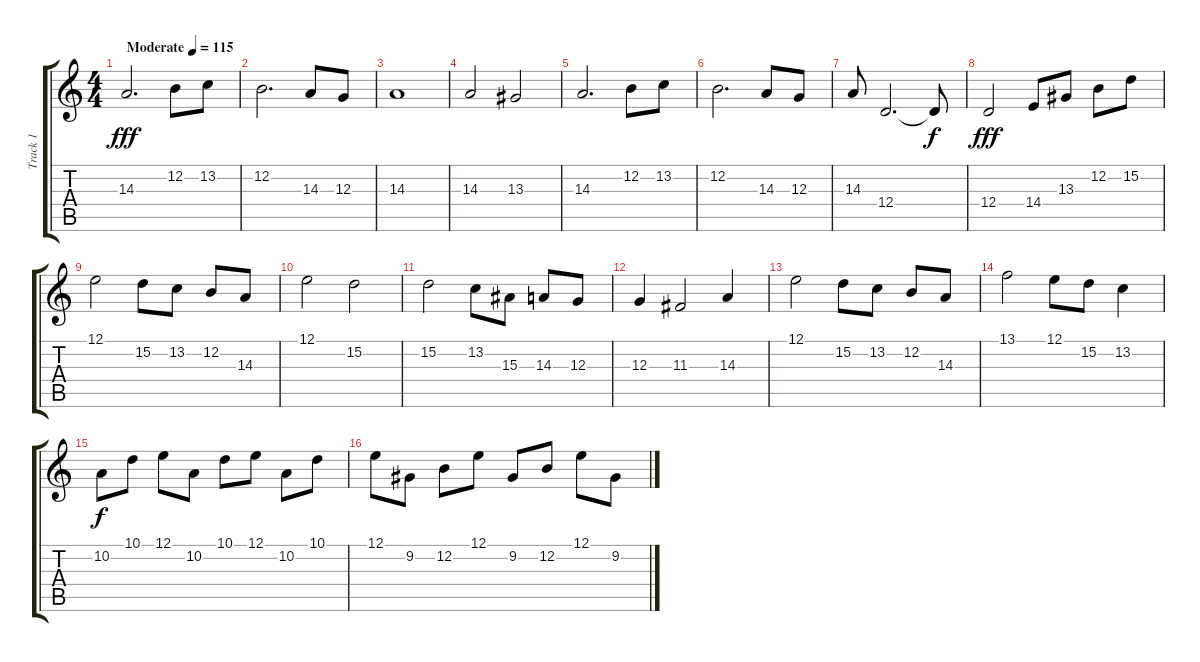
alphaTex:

\track ("Track 1" "Track 1") {instrument tremolostrings}
\staff {score tabs}
\tuning (E4 B3 G3 D3 A2 E2) {hide}
\ts (4 4)
\tempo (115 "Moderate")
\clef g2
\ks c
14.3.2{d dy fff instrument tremolostrings} 12.2.8 13.2.8 |
12.2.2{d} 14.3.8 12.3.8 |
14.3.1 |
14.3.2 13.3.2 |
14.3.2{d} 12.2.8 13.2.8 |
12.2.2{d} 14.3.8 12.3.8 |
14.3.8 12.4.2{d} 12.4{t}.8{dy f} |
12.4.2{dy fff} 14.4.8 13.3.8 12.2.8 15.2.8 |
12.1.2 15.2.8 13.2.8 12.2.8 14.3.8 |
12.1.2 15.2.2 |
15.2.2 13.2.8 15.3.8 14.3.8 12.3.8 |
12.3.4 11.3.2 14.3.4 |
12.1.2 15.2.8 13.2.8 12.2.8 14.3.8 |
13.1.2 12.1.8 15.2.8 13.2.4 |
10.2.8{dy f} 10.1.8 12.1.8 10.2.8 10.1.8 12.1.8 10.2.8 10.1.8 |
12.1.8 9.2.8 12.2.8 12.1.8 9.2.8 12.2.8 12.1.8 9.2.8
